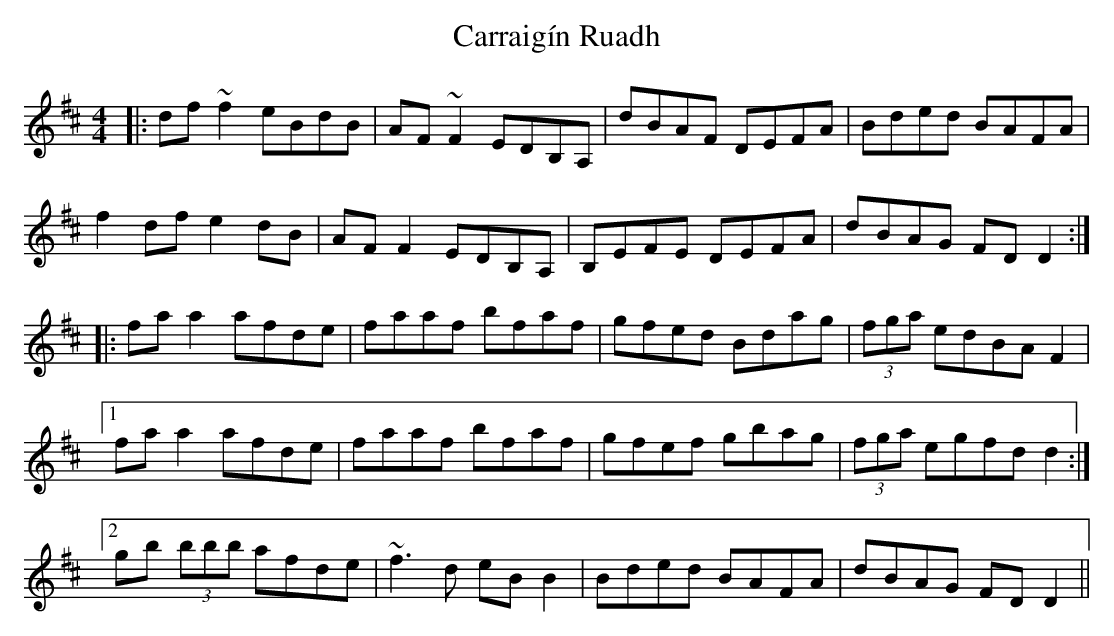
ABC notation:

X:1
T: Carraigín Ruadh
M: 4/4
L: 1/8
K: Dmaj
|: df ~f2 eBdB | AF ~F2 EDB,A, | dBAF DEFA | Bded BAFA |
f2df e2dB | AF F2 EDB,A, | B,EFE DEFA | dBAG FDD2 :|
|: fa a2 afde | faaf bfaf | gfed Bdag | (3fga edBA F2 |
[1 fa a2 afde | faaf bfaf | gfef gbag | (3fga egfd d2 :|
[2 gb (3bbb afde | ~f3d eB B2 | Bded BAFA | dBAG FDD2 ||
